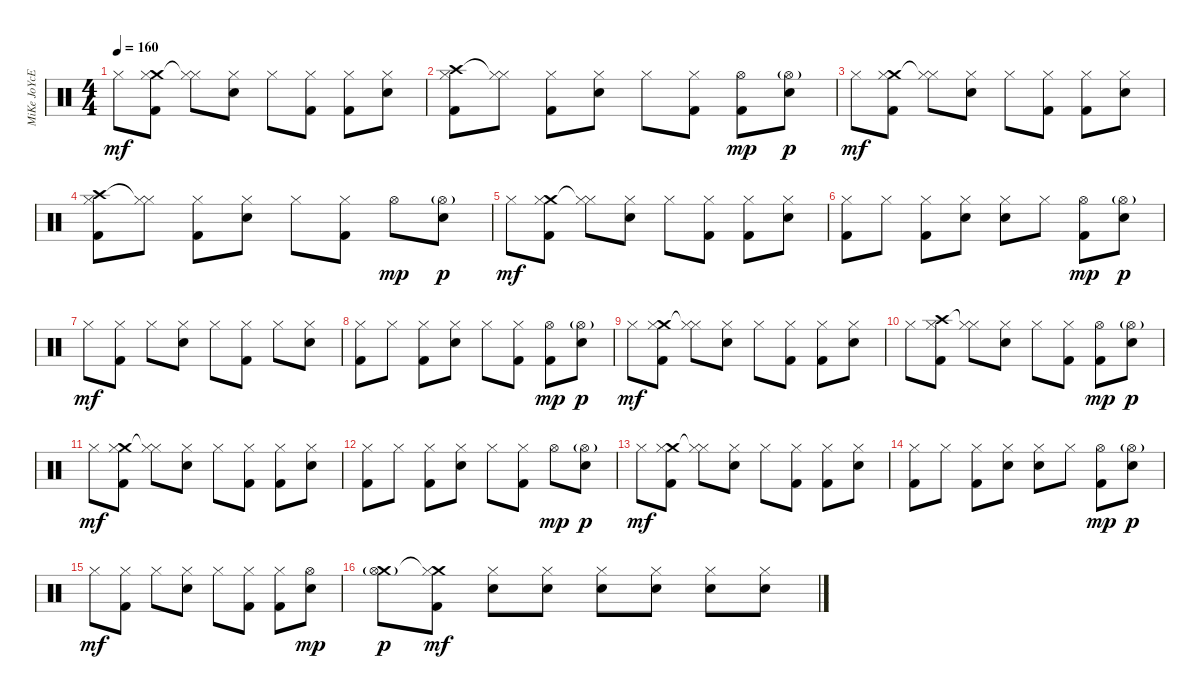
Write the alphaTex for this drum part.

\track ("MiKe JoYcE" "MiKe JoYcE") {instrument percussion}
\staff {score}
\articulation defaults
\ts (4 4)
\tempo 160
\clef neutral
\ks c "Hi-Hat (closed)".8{dy mf}
("Crash medium (hit)" "Hi-Hat (closed)" "Kick (hit) 2").8 ("Hi-Hat (closed)"{t} "Hi-Hat (closed)").8 ("Hi-Hat (closed)" "Electric Snare (hit)").8 "Hi-Hat (closed)".8 ("Hi-Hat (closed)" "Kick (hit) 2").8 ("Hi-Hat (closed)" "Kick (hit) 2").8 ("Hi-Hat (closed)" "Electric Snare (hit)").8 |
("Crash high (hit)" "Hi-Hat (closed)" "Kick (hit) 2").8 ("Hi-Hat (closed)"{t} "Hi-Hat (closed)").8 ("Hi-Hat (closed)" "Kick (hit) 2").8 ("Hi-Hat (closed)" "Electric Snare (hit)").8 "Hi-Hat (closed)".8 ("Hi-Hat (closed)" "Kick (hit) 2").8 ("Hi-Hat (open)" "Kick (hit) 2").8{dy mp} ("Hi-Hat (open)"{g} "Electric Snare (hit)").8{dy p} |
"Hi-Hat (closed)".8{dy mf} ("Crash medium (hit)" "Hi-Hat (closed)" "Kick (hit) 2").8 ("Hi-Hat (closed)"{t} "Hi-Hat (closed)").8 ("Hi-Hat (closed)" "Electric Snare (hit)").8 "Hi-Hat (closed)".8 ("Hi-Hat (closed)" "Kick (hit) 2").8 ("Hi-Hat (closed)" "Kick (hit) 2").8 ("Hi-Hat (closed)" "Electric Snare (hit)").8 |
("Crash high (hit)" "Hi-Hat (closed)" "Kick (hit) 2").8 ("Hi-Hat (closed)"{t} "Hi-Hat (closed)").8 ("Hi-Hat (closed)" "Kick (hit) 2").8 ("Hi-Hat (closed)" "Electric Snare (hit)").8 "Hi-Hat (closed)".8 ("Hi-Hat (closed)" "Kick (hit) 2").8 "Hi-Hat (open)".8{dy mp} ("Hi-Hat (open)"{g} "Electric Snare (hit)").8{dy p} |
"Hi-Hat (closed)".8{dy mf} ("Crash medium (hit)" "Hi-Hat (closed)" "Kick (hit) 2").8 ("Hi-Hat (closed)"{t} "Hi-Hat (closed)").8 ("Hi-Hat (closed)" "Electric Snare (hit)").8 "Hi-Hat (closed)".8 ("Hi-Hat (closed)" "Kick (hit) 2").8 ("Hi-Hat (closed)" "Kick (hit) 2").8 ("Hi-Hat (closed)" "Electric Snare (hit)").8 |
("Hi-Hat (closed)" "Kick (hit) 2").8 "Hi-Hat (closed)".8 ("Hi-Hat (closed)" "Kick (hit) 2").8 ("Hi-Hat (closed)" "Electric Snare (hit)").8 ("Hi-Hat (closed)" "Electric Snare (hit)").8 "Hi-Hat (closed)".8 ("Hi-Hat (open)" "Kick (hit) 2").8{dy mp} ("Hi-Hat (open)"{g} "Electric Snare (hit)").8{dy p} |
"Hi-Hat (closed)".8{dy mf} ("Hi-Hat (closed)" "Kick (hit) 2").8 "Hi-Hat (closed)".8 ("Hi-Hat (closed)" "Electric Snare (hit)").8 "Hi-Hat (closed)".8 ("Hi-Hat (closed)" "Kick (hit) 2").8 "Hi-Hat (closed)".8 ("Hi-Hat (closed)" "Electric Snare (hit)").8 |
("Hi-Hat (closed)" "Kick (hit) 2").8 "Hi-Hat (closed)".8 ("Hi-Hat (closed)" "Kick (hit) 2").8 ("Hi-Hat (closed)" "Electric Snare (hit)").8 "Hi-Hat (closed)".8 ("Hi-Hat (closed)" "Kick (hit) 2").8 ("Hi-Hat (open)" "Kick (hit) 2").8{dy mp} ("Hi-Hat (open)"{g} "Electric Snare (hit)").8{dy p} |
"Hi-Hat (closed)".8{dy mf} ("Crash medium (hit)" "Hi-Hat (closed)" "Kick (hit) 2").8 ("Hi-Hat (closed)"{t} "Hi-Hat (closed)").8 ("Hi-Hat (closed)" "Electric Snare (hit)").8 "Hi-Hat (closed)".8 ("Hi-Hat (closed)" "Kick (hit) 2").8 ("Hi-Hat (closed)" "Kick (hit) 2").8 ("Hi-Hat (closed)" "Electric Snare (hit)").8 |
"Hi-Hat (closed)".8 ("Crash high (hit)" "Hi-Hat (closed)" "Kick (hit) 2").8 ("Hi-Hat (closed)"{t} "Hi-Hat (closed)").8 ("Hi-Hat (closed)" "Electric Snare (hit)").8 "Hi-Hat (closed)".8 ("Hi-Hat (closed)" "Kick (hit) 2").8 ("Hi-Hat (open)" "Kick (hit) 2").8{dy mp} ("Hi-Hat (open)"{g} "Electric Snare (hit)").8{dy p} |
"Hi-Hat (closed)".8{dy mf} ("Crash medium (hit)" "Hi-Hat (closed)" "Kick (hit) 2").8 ("Hi-Hat (closed)"{t} "Hi-Hat (closed)").8 ("Hi-Hat (closed)" "Electric Snare (hit)").8 "Hi-Hat (closed)".8 ("Hi-Hat (closed)" "Kick (hit) 2").8 ("Hi-Hat (closed)" "Kick (hit) 2").8 ("Hi-Hat (closed)" "Electric Snare (hit)").8 |
("Hi-Hat (closed)" "Kick (hit) 2").8 "Hi-Hat (closed)".8 ("Hi-Hat (closed)" "Kick (hit) 2").8 ("Hi-Hat (closed)" "Electric Snare (hit)").8 "Hi-Hat (closed)".8 ("Hi-Hat (closed)" "Kick (hit) 2").8 "Hi-Hat (open)".8{dy mp} ("Hi-Hat (open)"{g} "Electric Snare (hit)").8{dy p} |
"Hi-Hat (closed)".8{dy mf} ("Crash medium (hit)" "Hi-Hat (closed)" "Kick (hit) 2").8 ("Hi-Hat (closed)"{t} "Hi-Hat (closed)").8 ("Hi-Hat (closed)" "Electric Snare (hit)").8 "Hi-Hat (closed)".8 ("Hi-Hat (closed)" "Kick (hit) 2").8 ("Hi-Hat (closed)" "Kick (hit) 2").8 ("Hi-Hat (closed)" "Electric Snare (hit)").8 |
("Hi-Hat (closed)" "Kick (hit) 2").8 "Hi-Hat (closed)".8 ("Hi-Hat (closed)" "Kick (hit) 2").8 ("Hi-Hat (closed)" "Electric Snare (hit)").8 ("Hi-Hat (closed)" "Electric Snare (hit)").8 "Hi-Hat (closed)".8 ("Hi-Hat (open)" "Kick (hit) 2").8{dy mp} ("Hi-Hat (open)"{g} "Electric Snare (hit)").8{dy p} |
"Hi-Hat (closed)".8{dy mf} ("Hi-Hat (closed)" "Kick (hit) 2").8 "Hi-Hat (closed)".8 ("Hi-Hat (closed)" "Electric Snare (hit)").8 "Hi-Hat (closed)".8 ("Hi-Hat (closed)" "Kick (hit) 2").8 ("Hi-Hat (closed)" "Kick (hit) 2").8 ("Hi-Hat (open)" "Electric Snare (hit)").8{dy mp} |
("Crash medium (hit)" "Hi-Hat (open)"{g}).8{dy p} ("Crash medium (hit)"{t} "Hi-Hat (closed)" "Kick (hit) 2").8{dy mf} ("Hi-Hat (closed)" "Electric Snare (hit)").8 ("Hi-Hat (closed)" "Electric Snare (hit)").8 ("Hi-Hat (closed)" "Electric Snare (hit)").8 ("Hi-Hat (closed)" "Electric Snare (hit)").8 ("Hi-Hat (closed)" "Electric Snare (hit)").8 ("Hi-Hat (closed)" "Electric Snare (hit)").8
